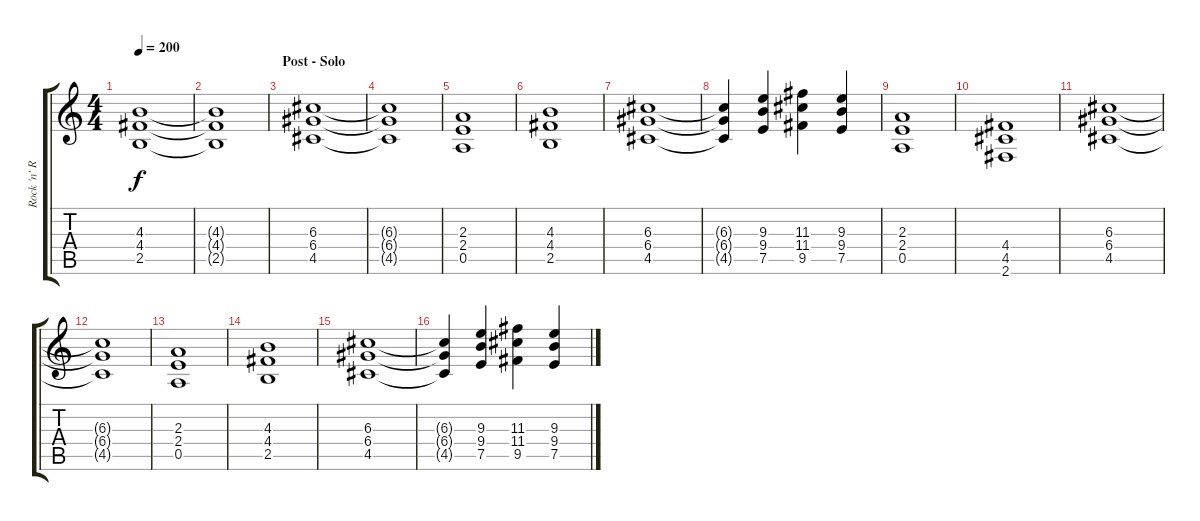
\track ("Rock 'n' Rolf" "Rock 'n' R") {instrument distortionguitar}
\staff {score tabs}
\tuning (E4 B3 G3 D3 A2 E2) {hide}
\ts (4 4)
\tempo 200
\clef g2
\ks c
(4.3 4.4 2.5).1{dy f} |
(4.3{t} 4.4{t} 2.5{t}).1 |
\section ("" "Post - Solo")
(6.3 6.4 4.5).1 |
(6.3{t} 6.4{t} 4.5{t}).1 |
(2.3 2.4 0.5).1 |
(4.3 4.4 2.5).1 |
(6.3 6.4 4.5).1 |
(6.3{t} 6.4{t} 4.5{t}).4 (9.3 9.4 7.5).4 (11.3 11.4 9.5).4 (9.3 9.4 7.5).4 |
(2.3 2.4 0.5).1 |
(4.4 4.5 2.6).1 |
(6.3 6.4 4.5).1 |
(6.3{t} 6.4{t} 4.5{t}).1 |
(2.3 2.4 0.5).1 |
(4.3 4.4 2.5).1 |
(6.3 6.4 4.5).1 |
(6.3{t} 6.4{t} 4.5{t}).4 (9.3 9.4 7.5).4 (11.3 11.4 9.5).4 (9.3 9.4 7.5).4
